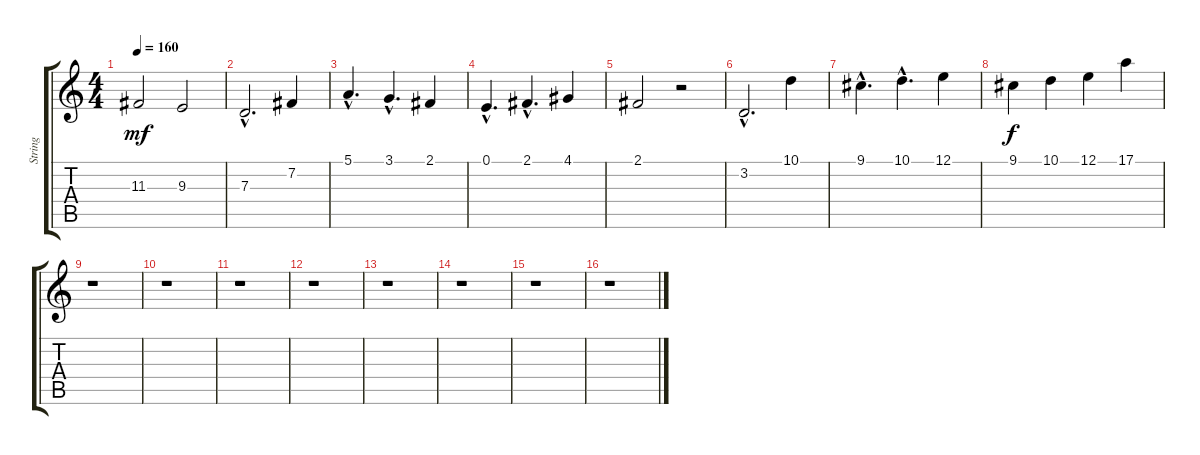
\track ("String" "String") {instrument stringensemble1}
\staff {score tabs}
\tuning (E4 B3 G3 D3 A2 E2) {hide}
\ts (4 4)
\tempo 160
\clef g2
\ks c
11.3.2{dy mf} 9.3.2 |
7.3{hac}.2{d} 7.2.4 |
5.1{hac}.4{d} 3.1{hac}.4{d} 2.1.4 |
0.1{hac}.4{d} 2.1{hac}.4{d} 4.1.4 |
2.1.2 r.2 |
3.2{hac}.2{d} 10.1.4 |
9.1{hac}.4{d} 10.1{hac}.4{d} 12.1.4 |
9.1.4{dy f} 10.1.4 12.1.4 17.1.4 |
r.1 |
r.1 |
r.1 |
r.1 |
r.1 |
r.1 |
r.1 |
r.1
